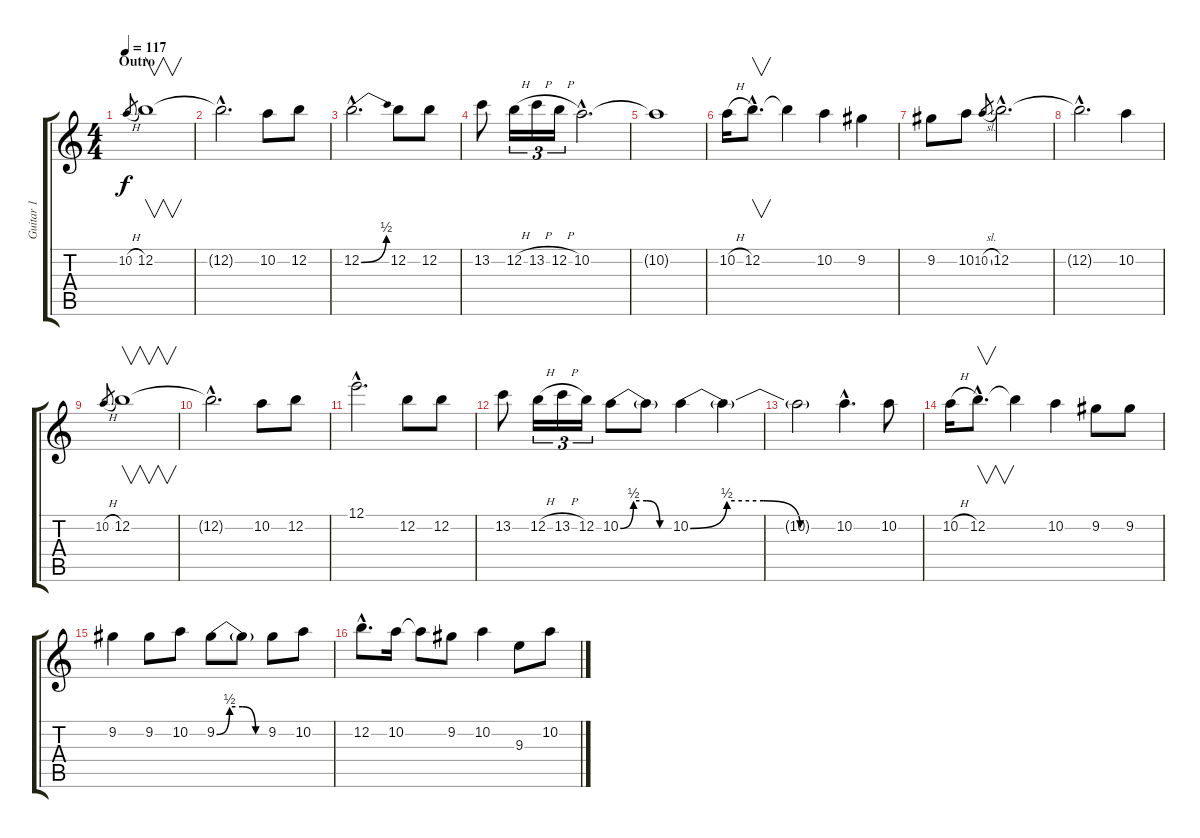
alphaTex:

\track ("Guitar 1" "Guitar 1") {instrument distortionguitar}
\staff {score tabs}
\tuning (E4 B3 G3 D3 A2 D2) {hide}
\ts (4 4)
\section ("" "Outro")
\tempo 117
\clef g2
\ks c
10.2{h}.8{gr dy f} 12.2.1{v} |
12.2{hac t}.2{d} 10.2.8 12.2.8 |
12.2{be (bend 0 0 60 2) hac}.2{d} 12.2.8 12.2.8 |
13.2.8 12.2{h}.16{tu (3 2)} 13.2{h}.16{tu (3 2)} 12.2{h}.16{tu (3 2)} 10.2{hac}.2{d} |
10.2{t}.1 |
10.2{h}.16 12.2{hac}.8{v d} 12.2{t}.4 10.2.4 9.2.4 |
9.2.8 10.2.8 10.2{sl}.8{gr} 12.2{hac}.2{d} |
12.2{hac t}.2{d} 10.2.4 |
10.2{h}.8{gr} 12.2.1{v} |
12.2{hac t}.2{d} 10.2.8 12.2.8 |
12.1{hac}.2{d} 12.2.8 12.2.8 |
13.2.8 12.2{h}.16{tu (3 2)} 13.2{h}.16{tu (3 2)} 12.2.16{tu (3 2)} 10.2{be (custom 0 0 15 2 30 2 45 0 60 0)}.8 10.2{t}.8 10.2{be (custom 0 0 15 2 30 2 45 0 60 0)}.4 10.2{t}.4 |
10.2{t}.2 10.2{hac}.4{d} 10.2.8 |
10.2{h}.16 12.2{hac}.8{v d} 12.2{t}.4 10.2.4 9.2.8 9.2.8 |
9.2.4 9.2.8 10.2.8 9.2{be (custom 0 0 15 2 30 2 45 0 60 0)}.8 9.2{t}.8 9.2.8 10.2.8 |
12.2{hac}.8{d} 10.2.16 10.2{t}.8 9.2.8 10.2.4 9.3.8 10.2.8
